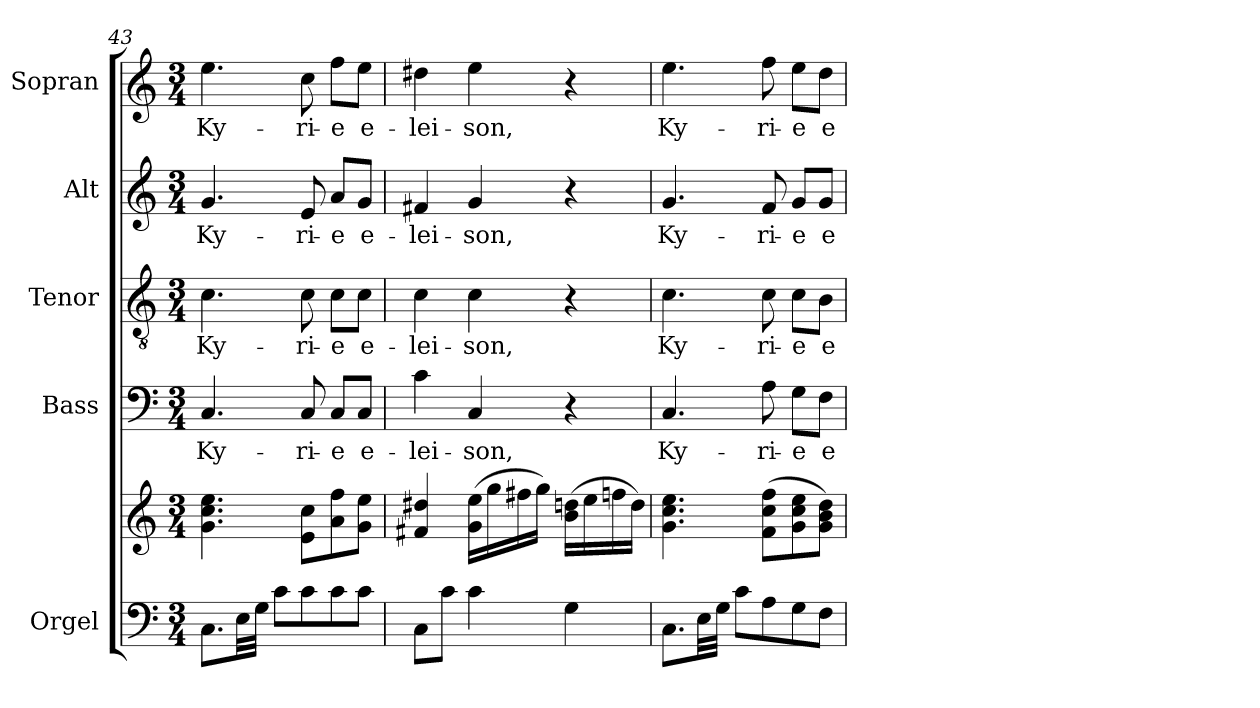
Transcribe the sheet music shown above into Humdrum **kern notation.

**kern	**kern	**kern	**text	**kern	**text	**kern	**text	**kern	**text
*part5	*part5	*part4	*part4	*part3	*part3	*part2	*part2	*part1	*part1
*staff6	*staff5	*staff4	*staff4	*staff3	*staff3	*staff2	*staff2	*staff1	*staff1
*I"Orgel	*	*I"Bass	*	*I"Tenor	*	*I"Alt	*	*I"Sopran	*
*I'Org.	*	*I'B.	*	*I'T.	*	*I'A.	*	*I'S.	*
*clefF4	*clefG2	*clefF4	*	*clefGv2	*	*clefG2	*	*clefG2	*
*k[]	*k[]	*k[]	*	*k[]	*	*k[]	*	*k[]	*
*C:	*C:	*C:	*	*C:	*	*C:	*	*C:	*
*M3/4	*M3/4	*M3/4	*	*M3/4	*	*M3/4	*	*M3/4	*
=43	=43	=43	=43	=43	=43	=43	=43	=43	=43
!	!	!	!LO:LY:b	!	!LO:LY:b	!	!LO:LY:b	!	!LO:LY:b
8.C\L	4.g\ 4.cc\ 4.ee\	4.C/	Ky-	4.c\	Ky-	4.g/	Ky-	4.ee\	Ky-
32E\LL	.	.	.	.	.	.	.	.	.
32G\JJJ	.	.	.	.	.	.	.	.	.
8c\L	.	.	.	.	.	.	.	.	.
!	!	!	!LO:LY:b	!	!LO:LY:b	!	!LO:LY:b	!	!LO:LY:b
8c\	8e\ 8cc\L	8C/	-ri-	8c\	-ri-	8e/	-ri-	8cc\	-ri-
!	!	!	!LO:LY:b	!	!LO:LY:b	!	!LO:LY:b	!	!LO:LY:b
8c\	8a\ 8ff\	8C/L	-e	8c\L	-e	8a/L	-e	8ff\L	-e
!	!	!	!LO:LY:b	!	!LO:LY:b	!	!LO:LY:b	!	!LO:LY:b
8c\J	8g\ 8ee\J	8C/J	e-	8c\J	e-	8g/J	e-	8ee\J	e-
=44	=44	=44	=44	=44	=44	=44	=44	=44	=44
!	!	!	!LO:LY:b	!	!LO:LY:b	!	!LO:LY:b	!	!LO:LY:b
8C\L	4f#X/ 4dd#X/	4c\	-lei-	4c\	-lei-	4f#X/	-lei-	4dd#X\	-lei-
8c\J	.	.	.	.	.	.	.	.	.
!	!	!	!LO:LY:b	!	!LO:LY:b	!	!LO:LY:b	!	!LO:LY:b
4c\	(>16g\ 16ee\LL	4C/	-son,	4c\	-son,	4g/	-son,	4ee\	-son,
.	16gg\	.	.	.	.	.	.	.	.
.	16ff#X\	.	.	.	.	.	.	.	.
.	16gg\JJ)	.	.	.	.	.	.	.	.
4G\	(>16b\ 16ddn\LL	4r	.	4r	.	4r	.	4r	.
.	16ee\	.	.	.	.	.	.	.	.
.	16ffn\	.	.	.	.	.	.	.	.
.	16dd\JJ)	.	.	.	.	.	.	.	.
=45	=45	=45	=45	=45	=45	=45	=45	=45	=45
!	!	!	!LO:LY:b	!	!LO:LY:b	!	!LO:LY:b	!	!LO:LY:b
8.C\L	4.g\ 4.cc\ 4.ee\	4.C/	Ky-	4.c\	Ky-	4.g/	Ky-	4.ee\	Ky-
32E\LL	.	.	.	.	.	.	.	.	.
32G\JJJ	.	.	.	.	.	.	.	.	.
8c\L	.	.	.	.	.	.	.	.	.
!	!	!	!LO:LY:b	!	!LO:LY:b	!	!LO:LY:b	!	!LO:LY:b
8A\	(>8f\ 8cc\ 8ff\L	8A\	-ri-	8c\	-ri-	8f/	-ri-	8ff\	-ri-
!	!	!	!LO:LY:b	!	!LO:LY:b	!	!LO:LY:b	!	!LO:LY:b
8G\	8g\ 8cc\ 8ee\	8G\L	-e	8c\L	-e	8g/L	-e	8ee\L	-e
!	!	!	!LO:LY:b	!	!LO:LY:b	!	!LO:LY:b	!	!LO:LY:b
8F\J	8g\ 8b\ 8dd\J)	8F\J	e-	8B\J	e-	8g/J	e-	8dd\J	e-
=	=	=	=	=	=	=	=	=	=
*-	*-	*-	*-	*-	*-	*-	*-	*-	*-
